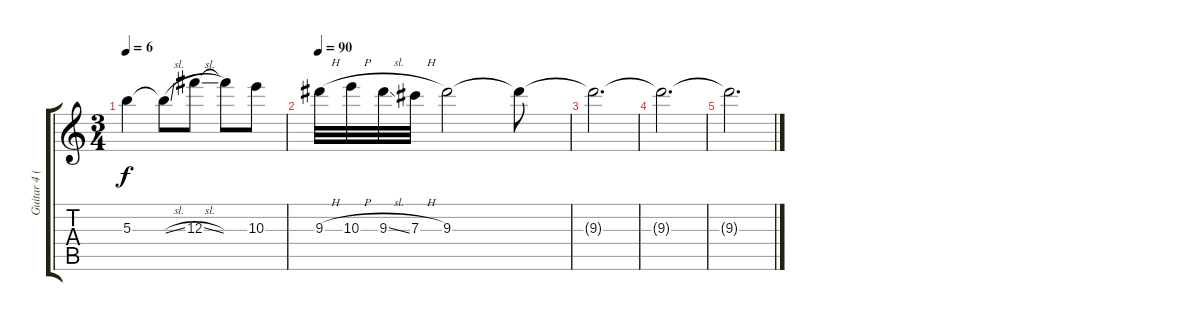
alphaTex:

\track ("Guitar 4 (Overdrive w/ Ebow)" "Guitar 4 (") {instrument overdrivenguitar}
\staff {score tabs}
\tuning (Eb5 Bb4 Gb4 Db4 Ab3 Eb3) {hide}
\ts (3 4)
\tempo 6
\clef g2
\ks c
5.3{t}.4{dy f} 5.3{sl t}.8 12.3{sl}.8 12.3{t}.8 10.3.8 |
\tempo 90
9.3{h}.32{volume 0} 10.3{h}.32 9.3{sl}.32 7.3{h}.32 9.3.2 9.3{t}.8 |
9.3{t}.2{d} |
9.3{t}.2{d} |
9.3{t}.2{d}
